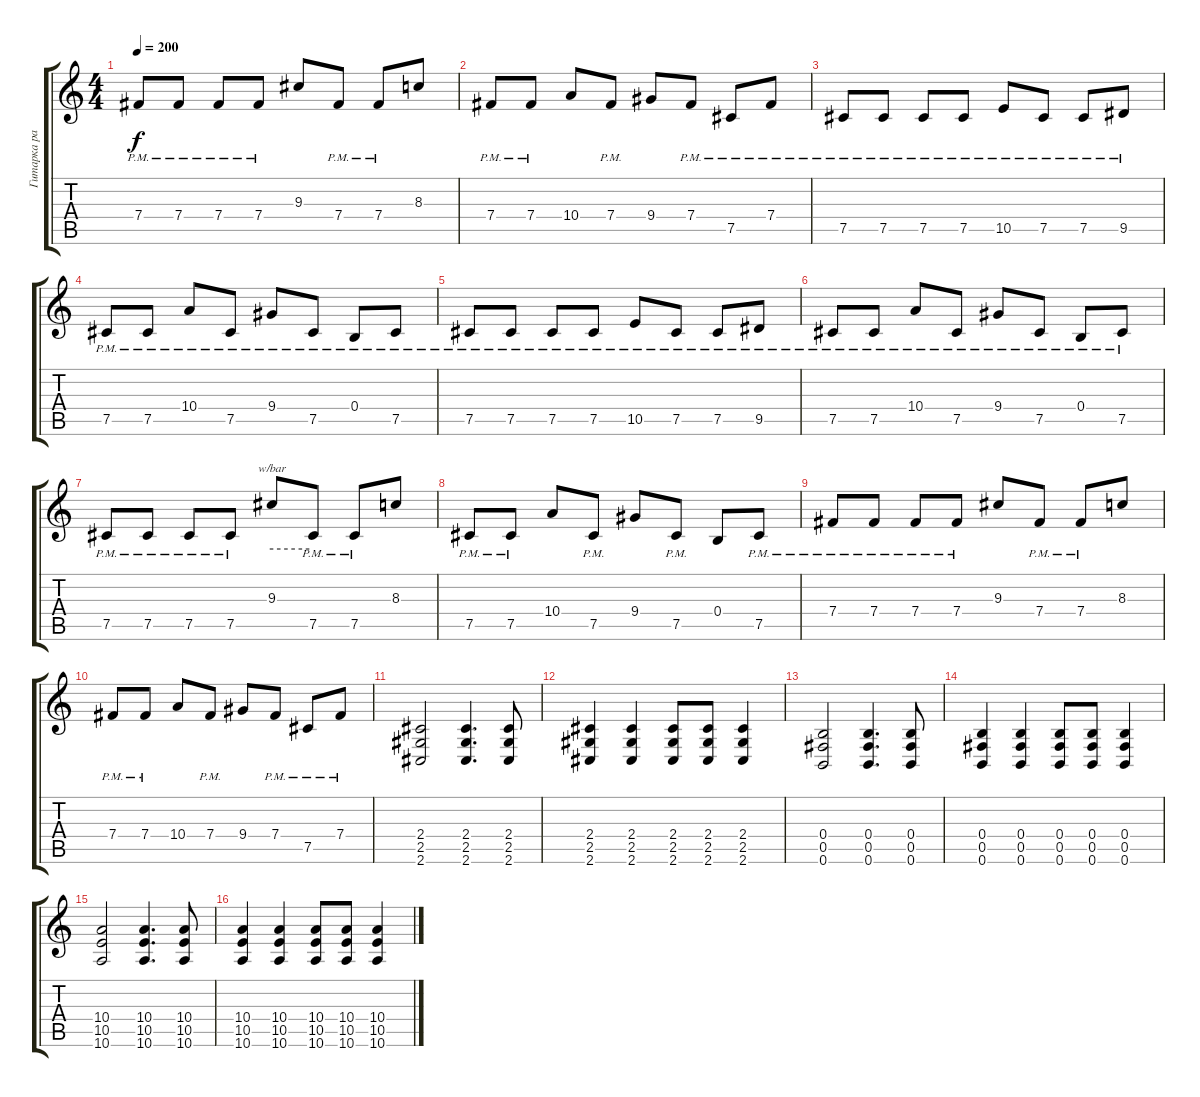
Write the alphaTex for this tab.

\track ("Гитарка раз" "Гитарка ра") {instrument distortionguitar}
\staff {score tabs}
\tuning (Db4 Ab3 E3 B2 Gb2 B1) {hide}
\ts (4 4)
\tempo 200
\clef g2
\ks c
7.4{pm}.8{dy f} 7.4{pm}.8 7.4{pm}.8 7.4{pm}.8 9.3.8 7.4{pm}.8 7.4{pm}.8 8.3.8 |
7.4{pm}.8 7.4{pm}.8 10.4.8 7.4{pm}.8 9.4.8 7.4{pm}.8 7.5{pm}.8 7.4{pm}.8 |
7.5{pm}.8 7.5{pm}.8 7.5{pm}.8 7.5{pm}.8 10.5{pm}.8 7.5{pm}.8 7.5{pm}.8 9.5{pm}.8 |
7.5{pm}.8 7.5{pm}.8 10.4{pm}.8 7.5{pm}.8 9.4{pm}.8 7.5{pm}.8 0.4{pm}.8 7.5{pm}.8 |
7.5{pm}.8 7.5{pm}.8 7.5{pm}.8 7.5{pm}.8 10.5{pm}.8 7.5{pm}.8 7.5{pm}.8 9.5{pm}.8 |
7.5{pm}.8 7.5{pm}.8 10.4{pm}.8 7.5{pm}.8 9.4{pm}.8 7.5{pm}.8 0.4{pm}.8 7.5{pm}.8 |
7.5{pm}.8 7.5{pm}.8 7.5{pm}.8 7.5{pm}.8 9.3.8{tbe (hold default 0 0 60 0)} 7.5{pm}.8 7.5{pm}.8 8.3.8 |
7.5{pm}.8 7.5{pm}.8 10.4.8 7.5{pm}.8 9.4.8 7.5{pm}.8 0.4.8 7.5{pm}.8 |
7.4{pm}.8 7.4{pm}.8 7.4{pm}.8 7.4{pm}.8 9.3.8 7.4{pm}.8 7.4{pm}.8 8.3.8 |
7.4{pm}.8 7.4{pm}.8 10.4.8 7.4{pm}.8 9.4.8 7.4{pm}.8 7.5{pm}.8 7.4{pm}.8 |
(2.4 2.5 2.6).2 (2.4 2.5 2.6).4{d} (2.4 2.5 2.6).8 |
(2.4 2.5 2.6).4 (2.4 2.5 2.6).4 (2.4 2.5 2.6).8 (2.4 2.5 2.6).8 (2.4 2.5 2.6).4 |
(0.4 0.5 0.6).2 (0.4 0.5 0.6).4{d} (0.4 0.5 0.6).8 |
(0.4 0.5 0.6).4 (0.4 0.5 0.6).4 (0.4 0.5 0.6).8 (0.4 0.5 0.6).8 (0.4 0.5 0.6).4 |
(10.4 10.5 10.6).2 (10.4 10.5 10.6).4{d} (10.4 10.5 10.6).8 |
(10.4 10.5 10.6).4 (10.4 10.5 10.6).4 (10.4 10.5 10.6).8 (10.4 10.5 10.6).8 (10.4 10.5 10.6).4
